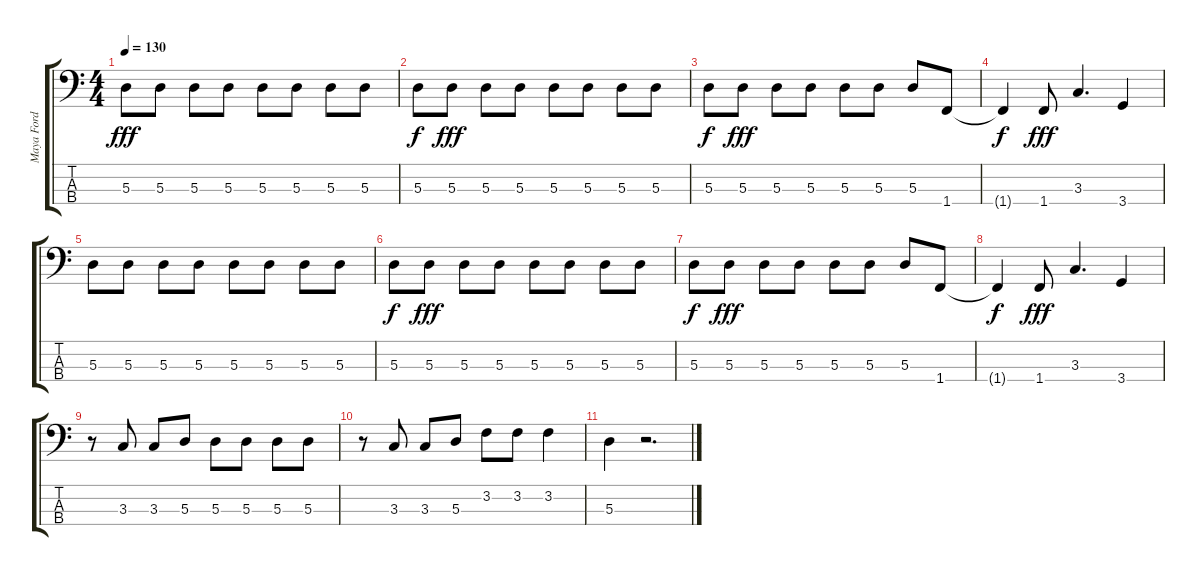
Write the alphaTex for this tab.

\track ("Maya Ford" "Maya Ford") {instrument electricbassfinger}
\staff {score tabs}
\tuning (G2 D2 A1 E1) {hide}
\ts (4 4)
\tempo 130
\clef f4
\ks c
5.3.8{dy fff} 5.3.8 5.3.8 5.3.8 5.3.8 5.3.8 5.3.8 5.3.8 |
5.3.8{dy f} 5.3.8{dy fff} 5.3.8 5.3.8 5.3.8 5.3.8 5.3.8 5.3.8 |
5.3.8{dy f} 5.3.8{dy fff} 5.3.8 5.3.8 5.3.8 5.3.8 5.3.8 1.4.8 |
1.4{t}.4{dy f} 1.4.8{dy fff} 3.3.4{d} 3.4.4 |
5.3.8 5.3.8 5.3.8 5.3.8 5.3.8 5.3.8 5.3.8 5.3.8 |
5.3.8{dy f} 5.3.8{dy fff} 5.3.8 5.3.8 5.3.8 5.3.8 5.3.8 5.3.8 |
5.3.8{dy f} 5.3.8{dy fff} 5.3.8 5.3.8 5.3.8 5.3.8 5.3.8 1.4.8 |
1.4{t}.4{dy f} 1.4.8{dy fff} 3.3.4{d} 3.4.4 |
r.8 3.3.8 3.3.8 5.3.8 5.3.8 5.3.8 5.3.8 5.3.8 |
r.8 3.3.8 3.3.8 5.3.8 3.2.8 3.2.8 3.2.4 |
5.3.4 r.2{d}
